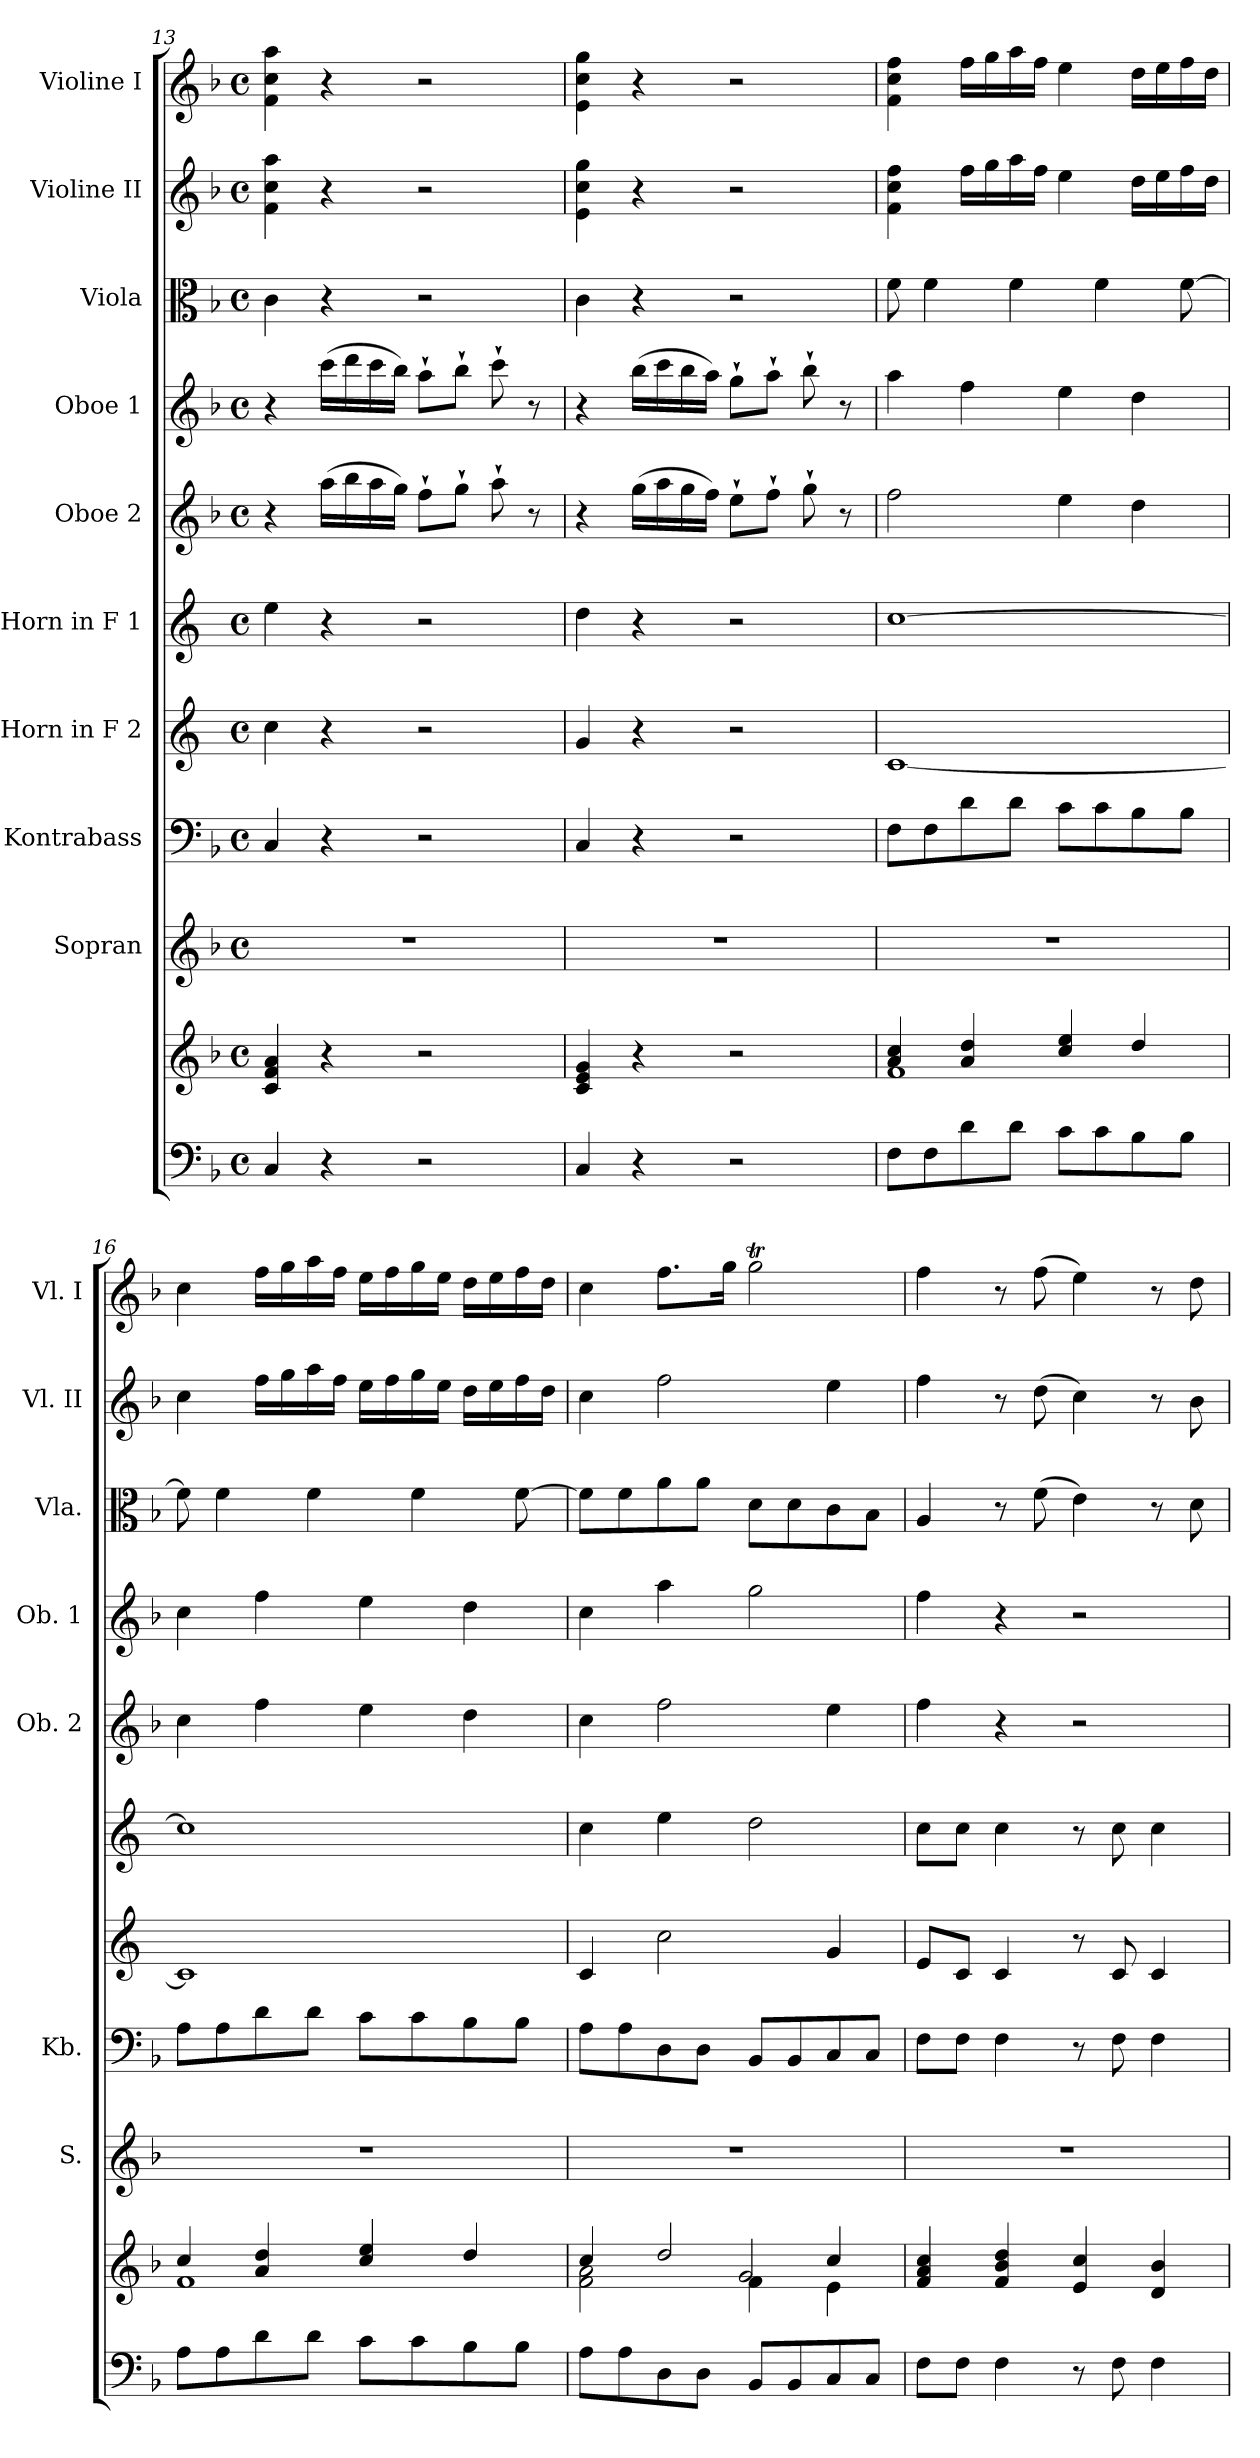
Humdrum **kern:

**kern	**kern	**kern	**kern	**kern	**kern	**kern	**kern	**kern	**kern	**kern
*part10	*part10	*part9	*part8	*part7	*part6	*part5	*part4	*part3	*part2	*part1
*staff11	*staff10	*staff9	*staff8	*staff7	*staff6	*staff5	*staff4	*staff3	*staff2	*staff1
*	*	*I"Sopran	*I"Kontrabass	*I"Horn in F 2	*I"Horn in F 1	*I"Oboe 2	*I"Oboe 1	*I"Viola	*I"Violine II	*I"Violine I
*	*	*I'S.	*I'Kb.	*	*	*I'Ob. 2	*I'Ob. 1	*I'Vla.	*I'Vl. II	*I'Vl. I
!!LO:PB:g=z
*clefF4	*clefG2	*clefG2	*clefF4	*clefG2	*clefG2	*clefG2	*clefG2	*clefC3	*clefG2	*clefG2
*	*	*	*ITrd7c12	*ITrd4c7	*ITrd4c7	*	*	*	*	*
*k[b-]	*k[b-]	*k[b-]	*k[b-]	*k[b-]	*k[b-]	*k[b-]	*k[b-]	*k[b-]	*k[b-]	*k[b-]
*F:	*F:	*F:	*F:	*F:	*F:	*F:	*F:	*F:	*F:	*F:
*M4/4	*M4/4	*M4/4	*M4/4	*M4/4	*M4/4	*M4/4	*M4/4	*M4/4	*M4/4	*M4/4
*met(c)	*met(c)	*met(c)	*met(c)	*met(c)	*met(c)	*met(c)	*met(c)	*met(c)	*met(c)	*met(c)
=13	=13	=13	=13	=13	=13	=13	=13	=13	=13	=13
4C/	4c/ 4f/ 4a/	1r	4CC/	4f\	4a\	4r	4r	4c\	4f\ 4cc\ 4aa\	4f\ 4cc\ 4aa\
4r	4r	.	4r	4r	4r	(>16aa\LL	(>16ccc\LL	4r	4r	4r
.	.	.	.	.	.	16bb-\	16ddd\	.	.	.
.	.	.	.	.	.	16aa\	16ccc\	.	.	.
.	.	.	.	.	.	16gg\JJ)	16bb-\JJ)	.	.	.
2r	2r	.	2r	2r	2r	8ff`>\L	8aa`>\L	2r	2r	2r
.	.	.	.	.	.	8gg`>\J	8bb-`>\J	.	.	.
.	.	.	.	.	.	8aa`>\	8ccc`>\	.	.	.
.	.	.	.	.	.	8r	8r	.	.	.
=14	=14	=14	=14	=14	=14	=14	=14	=14	=14	=14
4C/	4c/ 4e/ 4g/	1r	4CC/	4c/	4g\	4r	4r	4c\	4e\ 4cc\ 4gg\	4e\ 4cc\ 4gg\
4r	4r	.	4r	4r	4r	(>16gg\LL	(>16bb-\LL	4r	4r	4r
.	.	.	.	.	.	16aa\	16ccc\	.	.	.
.	.	.	.	.	.	16gg\	16bb-\	.	.	.
.	.	.	.	.	.	16ff\JJ)	16aa\JJ)	.	.	.
2r	2r	.	2r	2r	2r	8ee`>\L	8gg`>\L	2r	2r	2r
.	.	.	.	.	.	8ff`>\J	8aa`>\J	.	.	.
.	.	.	.	.	.	8gg`>\	8bb-`>\	.	.	.
.	.	.	.	.	.	8r	8r	.	.	.
=15	=15	=15	=15	=15	=15	=15	=15	=15	=15	=15
*	*^	*	*	*	*	*	*	*	*	*
8F\L	4a/ 4cc/	1f	1r	8FF\L	[1F	[1f	2ff\	4aa\	8f\	4f\ 4cc\ 4ff\	4f\ 4cc\ 4ff\
8F\	.	.	.	8FF\	.	.	.	.	4f\	.	.
8d\	4a/ 4dd/	.	.	8D\	.	.	.	4ff\	.	16ff\LL	16ff\LL
.	.	.	.	.	.	.	.	.	.	16gg\	16gg\
8d\J	.	.	.	8D\J	.	.	.	.	4f\	16aa\	16aa\
.	.	.	.	.	.	.	.	.	.	16ff\JJ	16ff\JJ
8c\L	4cc/ 4ee/	.	.	8C\L	.	.	4ee\	4ee\	.	4ee\	4ee\
8c\	.	.	.	8C\	.	.	.	.	4f\	.	.
8B-\	4dd/	.	.	8BB-\	.	.	4dd\	4dd\	.	16dd\LL	16dd\LL
.	.	.	.	.	.	.	.	.	.	16ee\	16ee\
8B-\J	.	.	.	8BB-\J	.	.	.	.	[8f\	16ff\	16ff\
.	.	.	.	.	.	.	.	.	.	16dd\JJ	16dd\JJ
=16	=16	=16	=16	=16	=16	=16	=16	=16	=16	=16	=16
8A\L	4cc/	1f	1r	8AA\L	1F]	1f]	4cc\	4cc\	8f\]	4cc\	4cc\
8A\	.	.	.	8AA\	.	.	.	.	4f\	.	.
8d\	4a/ 4dd/	.	.	8D\	.	.	4ff\	4ff\	.	16ff\LL	16ff\LL
.	.	.	.	.	.	.	.	.	.	16gg\	16gg\
8d\J	.	.	.	8D\J	.	.	.	.	4f\	16aa\	16aa\
.	.	.	.	.	.	.	.	.	.	16ff\JJ	16ff\JJ
8c\L	4cc/ 4ee/	.	.	8C\L	.	.	4ee\	4ee\	.	16ee\LL	16ee\LL
.	.	.	.	.	.	.	.	.	.	16ff\	16ff\
8c\	.	.	.	8C\	.	.	.	.	4f\	16gg\	16gg\
.	.	.	.	.	.	.	.	.	.	16ee\JJ	16ee\JJ
8B-\	4dd/	.	.	8BB-\	.	.	4dd\	4dd\	.	16dd\LL	16dd\LL
.	.	.	.	.	.	.	.	.	.	16ee\	16ee\
8B-\J	.	.	.	8BB-\J	.	.	.	.	[8f\	16ff\	16ff\
.	.	.	.	.	.	.	.	.	.	16dd\JJ	16dd\JJ
!!LO:PB:g=z
=17	=17	=17	=17	=17	=17	=17	=17	=17	=17	=17	=17
*	*	*^	*	*	*	*	*	*	*	*	*
8A\L	4cc/	2f\ 2a\	2ryy	1r	8AA\L	4F/	4f\	4cc\	4cc\	8f\L]	4cc\	4cc\
8A\	.	.	.	.	8AA\	.	.	.	.	8f\	.	.
8D\	2dd/	.	.	.	8DD\	2f\	4a\	2ff\	4aa\	8a\	2ff\	8.ff\L
8D\J	.	.	.	.	8DD\J	.	.	.	.	8a\J	.	.
.	.	.	.	.	.	.	.	.	.	.	.	16gg\Jk
8BB-/L	.	4f\	2g/	.	8BBB-/L	.	2g\	.	2gg\	8d\L	.	2ggT\
8BB-/	.	.	.	.	8BBB-/	.	.	.	.	8d\	.	.
8C/	4cc/	4e\	.	.	8CC/	4c/	.	4ee\	.	8c\	4ee\	.
8C/J	.	.	.	.	8CC/J	.	.	.	.	8B-\J	.	.
*	*v	*v	*v	*	*	*	*	*	*	*	*	*
=18	=18	=18	=18	=18	=18	=18	=18	=18	=18	=18
8F\L	4f/ 4a/ 4cc/	1r	8FF\L	8A/L	8f\L	4ff\	4ff\	4A/	4ff\	4ff\
8F\J	.	.	8FF\J	8F/J	8f\J	.	.	.	.	.
4F\	4f/ 4b-/ 4dd/	.	4FF\	4F/	4f\	4r	4r	8r	8r	8r
.	.	.	.	.	.	.	.	(>8f\	(>8dd\	(>8ff\
8r	4e/ 4cc/	.	8r	8r	8r	2r	2r	4e\)	4cc\)	4ee\)
8F\	.	.	8FF\	8F/	8f\	.	.	.	.	.
4F\	4d/ 4b-/	.	4FF\	4F/	4f\	.	.	8r	8r	8r
.	.	.	.	.	.	.	.	8d\	8b-\	8dd\
=	=	=	=	=	=	=	=	=	=	=
*-	*-	*-	*-	*-	*-	*-	*-	*-	*-	*-
